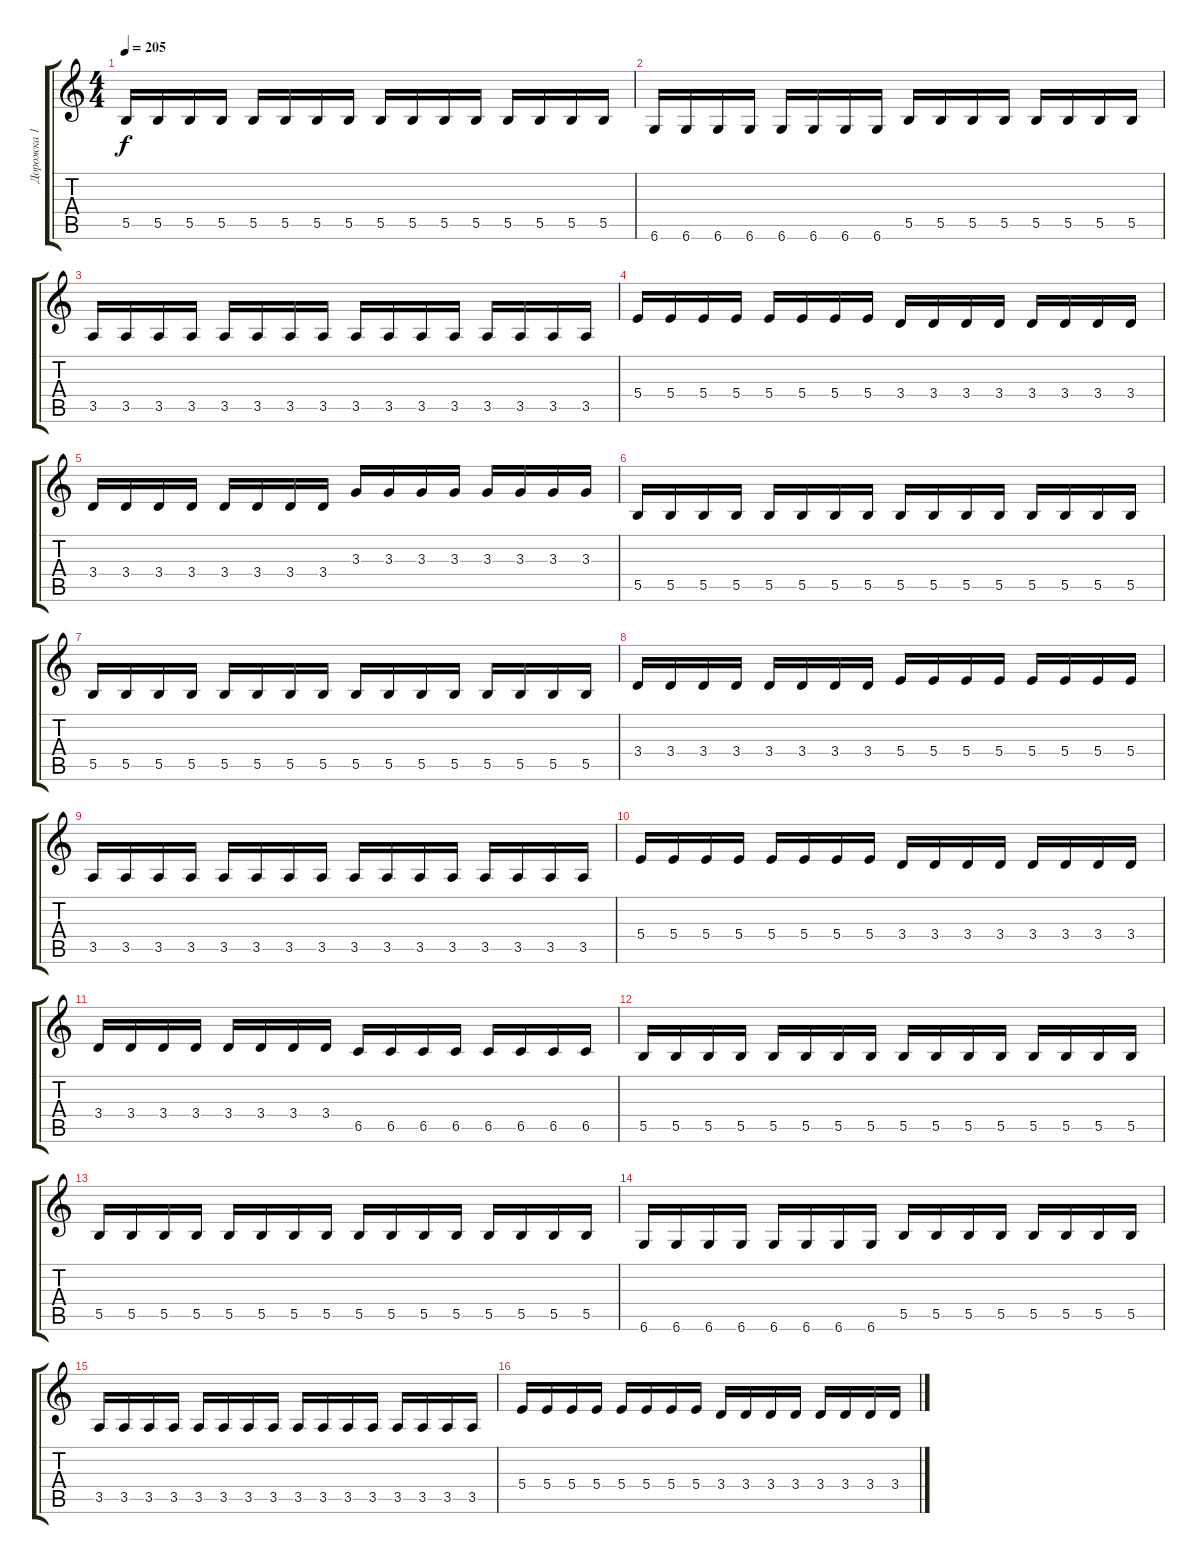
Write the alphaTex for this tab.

\track ("Дорожка 1" "Дорожка 1") {instrument distortionguitar}
\staff {score tabs}
\tuning (Db4 Ab3 E3 B2 Gb2 Db2) {hide}
\ts (4 4)
\tempo 205
\clef g2
\ks c
5.5.16{dy f} 5.5.16 5.5.16 5.5.16 5.5.16 5.5.16 5.5.16 5.5.16 5.5.16 5.5.16 5.5.16 5.5.16 5.5.16 5.5.16 5.5.16 5.5.16 |
6.6.16 6.6.16 6.6.16 6.6.16 6.6.16 6.6.16 6.6.16 6.6.16 5.5.16 5.5.16 5.5.16 5.5.16 5.5.16 5.5.16 5.5.16 5.5.16 |
3.5.16 3.5.16 3.5.16 3.5.16 3.5.16 3.5.16 3.5.16 3.5.16 3.5.16 3.5.16 3.5.16 3.5.16 3.5.16 3.5.16 3.5.16 3.5.16 |
5.4.16 5.4.16 5.4.16 5.4.16 5.4.16 5.4.16 5.4.16 5.4.16 3.4.16 3.4.16 3.4.16 3.4.16 3.4.16 3.4.16 3.4.16 3.4.16 |
3.4.16 3.4.16 3.4.16 3.4.16 3.4.16 3.4.16 3.4.16 3.4.16 3.3.16 3.3.16 3.3.16 3.3.16 3.3.16 3.3.16 3.3.16 3.3.16 |
5.5.16 5.5.16 5.5.16 5.5.16 5.5.16 5.5.16 5.5.16 5.5.16 5.5.16 5.5.16 5.5.16 5.5.16 5.5.16 5.5.16 5.5.16 5.5.16 |
5.5.16 5.5.16 5.5.16 5.5.16 5.5.16 5.5.16 5.5.16 5.5.16 5.5.16 5.5.16 5.5.16 5.5.16 5.5.16 5.5.16 5.5.16 5.5.16 |
3.4.16 3.4.16 3.4.16 3.4.16 3.4.16 3.4.16 3.4.16 3.4.16 5.4.16 5.4.16 5.4.16 5.4.16 5.4.16 5.4.16 5.4.16 5.4.16 |
3.5.16 3.5.16 3.5.16 3.5.16 3.5.16 3.5.16 3.5.16 3.5.16 3.5.16 3.5.16 3.5.16 3.5.16 3.5.16 3.5.16 3.5.16 3.5.16 |
5.4.16 5.4.16 5.4.16 5.4.16 5.4.16 5.4.16 5.4.16 5.4.16 3.4.16 3.4.16 3.4.16 3.4.16 3.4.16 3.4.16 3.4.16 3.4.16 |
3.4.16 3.4.16 3.4.16 3.4.16 3.4.16 3.4.16 3.4.16 3.4.16 6.5.16 6.5.16 6.5.16 6.5.16 6.5.16 6.5.16 6.5.16 6.5.16 |
5.5.16 5.5.16 5.5.16 5.5.16 5.5.16 5.5.16 5.5.16 5.5.16 5.5.16 5.5.16 5.5.16 5.5.16 5.5.16 5.5.16 5.5.16 5.5.16 |
5.5.16 5.5.16 5.5.16 5.5.16 5.5.16 5.5.16 5.5.16 5.5.16 5.5.16 5.5.16 5.5.16 5.5.16 5.5.16 5.5.16 5.5.16 5.5.16 |
6.6.16 6.6.16 6.6.16 6.6.16 6.6.16 6.6.16 6.6.16 6.6.16 5.5.16 5.5.16 5.5.16 5.5.16 5.5.16 5.5.16 5.5.16 5.5.16 |
3.5.16 3.5.16 3.5.16 3.5.16 3.5.16 3.5.16 3.5.16 3.5.16 3.5.16 3.5.16 3.5.16 3.5.16 3.5.16 3.5.16 3.5.16 3.5.16 |
5.4.16 5.4.16 5.4.16 5.4.16 5.4.16 5.4.16 5.4.16 5.4.16 3.4.16 3.4.16 3.4.16 3.4.16 3.4.16 3.4.16 3.4.16 3.4.16
